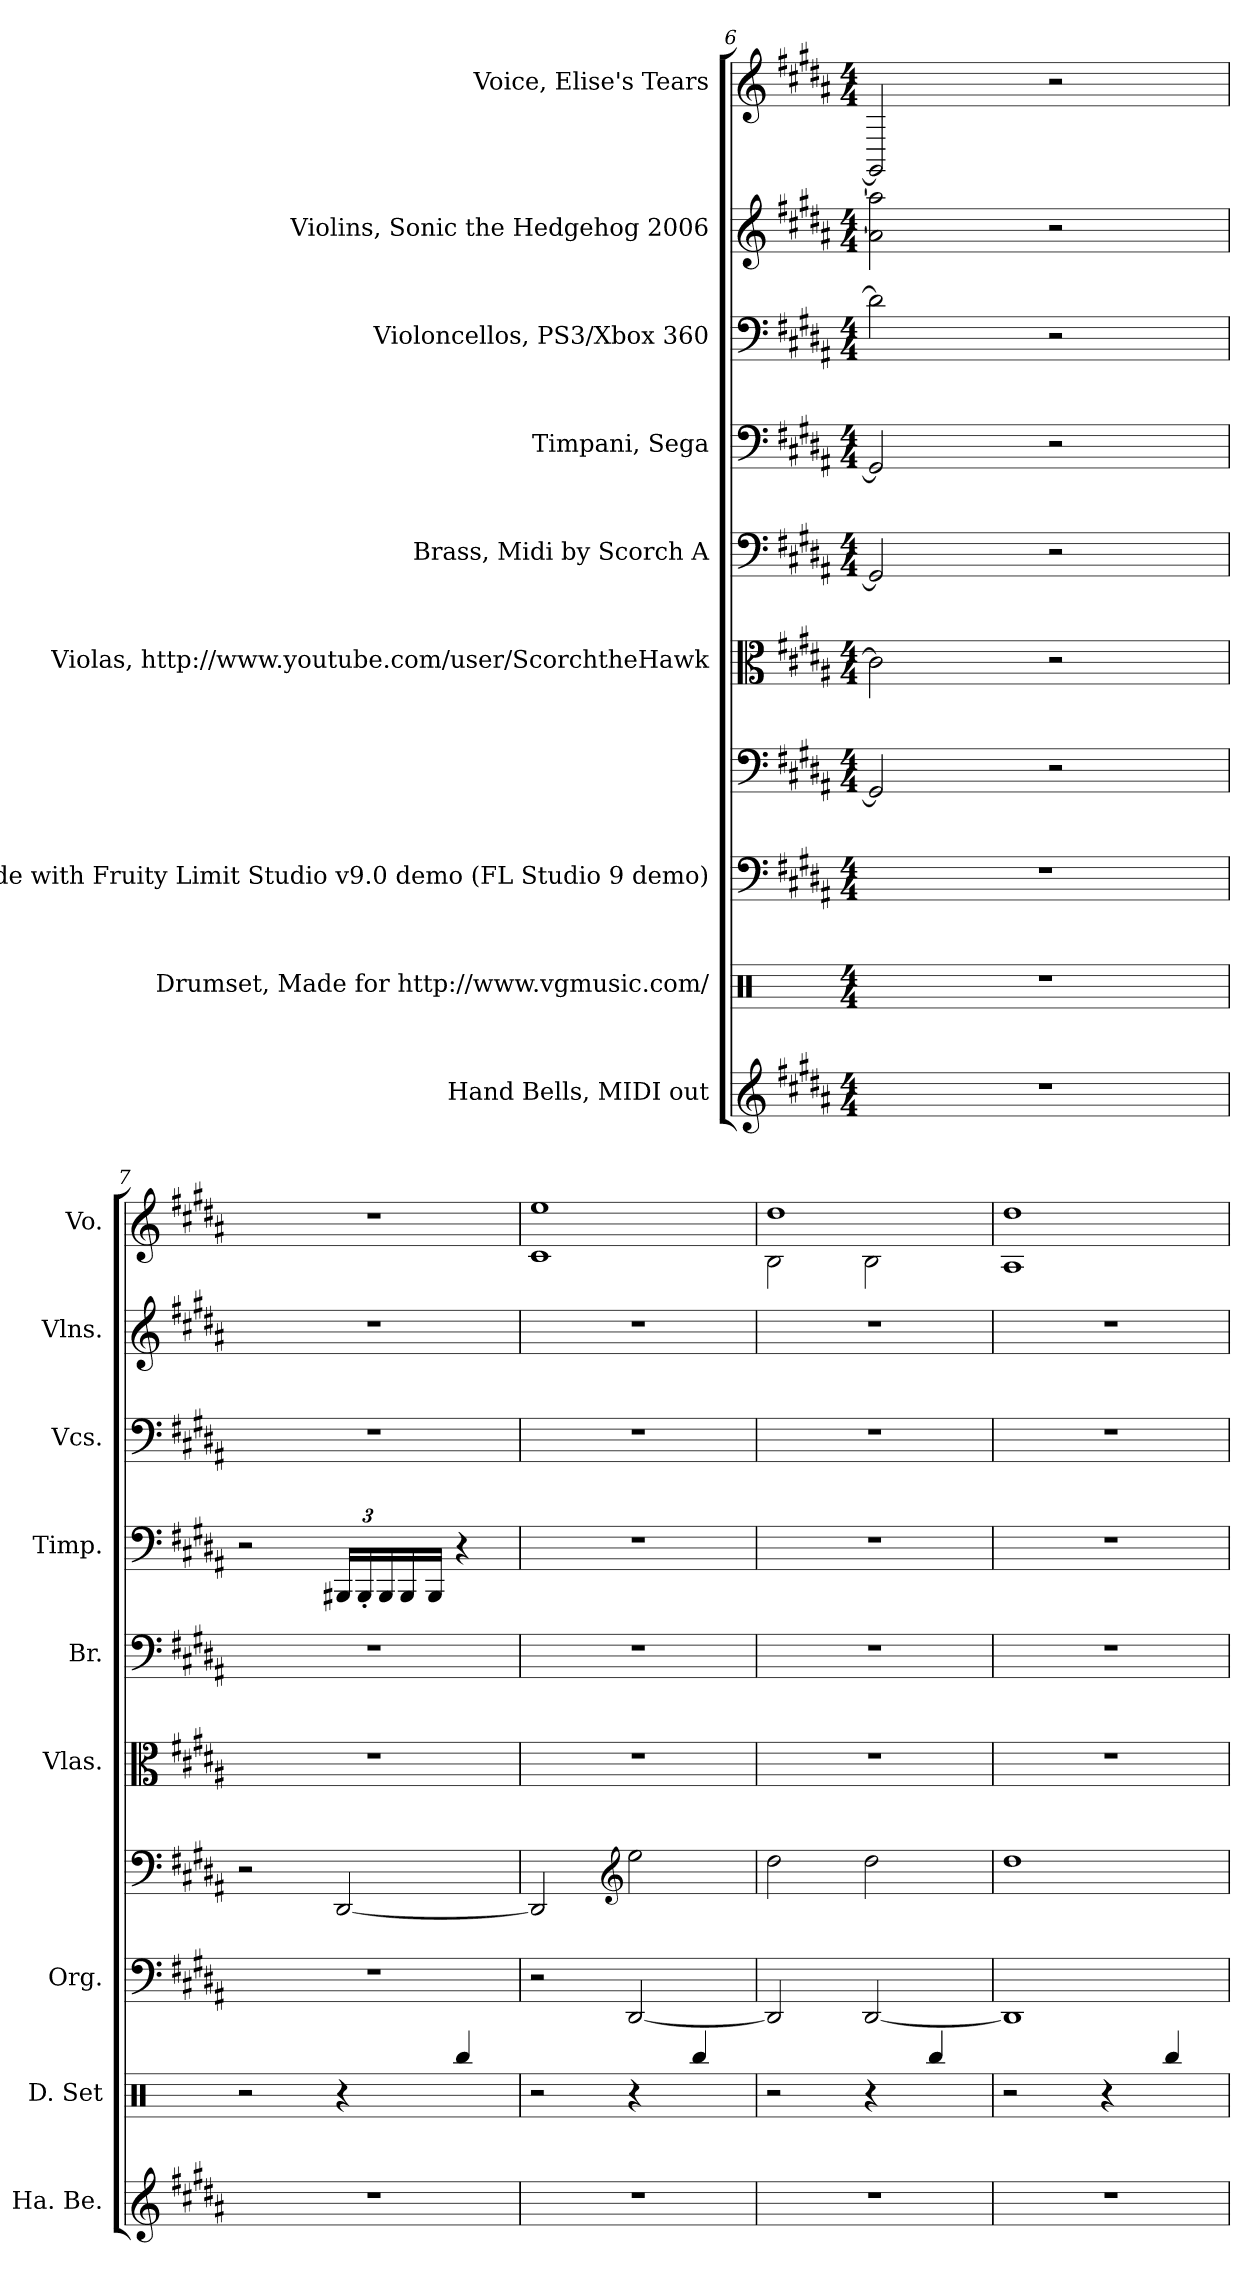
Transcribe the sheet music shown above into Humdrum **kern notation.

**kern	**kern	**kern	**kern	**kern	**kern	**kern	**kern	**kern	**kern
*part9	*part8	*part7	*part7	*part6	*part5	*part4	*part3	*part2	*part1
*staff10	*staff9	*staff8	*staff7	*staff6	*staff5	*staff4	*staff3	*staff2	*staff1
*I"Hand Bells, MIDI out	*I"Drumset, Made for http://www.vgmusic.com/	*I"Organ, Made with Fruity Limit Studio v9.0 demo (FL Studio 9 demo)	*	*I"Violas, http://www.youtube.com/user/ScorchtheHawk	*I"Brass, Midi by Scorch A	*I"Timpani, Sega	*I"Violoncellos, PS3/Xbox 360	*I"Violins, Sonic the Hedgehog 2006	*I"Voice, Elise's Tears
*I'Ha. Be.	*I'D. Set	*I'Org.	*	*I'Vlas.	*I'Br.	*I'Timp.	*I'Vcs.	*I'Vlns.	*I'Vo.
*clefG2	*clefX	*clefF4	*clefF4	*clefC3	*clefF4	*clefF4	*clefF4	*clefG2	*clefG2
*k[f#c#g#d#a#]	*k[]	*k[f#c#g#d#a#]	*k[f#c#g#d#a#]	*k[f#c#g#d#a#]	*k[f#c#g#d#a#]	*k[f#c#g#d#a#]	*k[f#c#g#d#a#]	*k[f#c#g#d#a#]	*k[f#c#g#d#a#]
*M4/4	*M4/4	*M4/4	*M4/4	*M4/4	*M4/4	*M4/4	*M4/4	*M4/4	*M4/4
=6	=6	=6	=6	=6	=6	=6	=6	=6	=6
1r	1r	1r	2GG#/]	2c#\]	2GG#/]	2GG#/]	2d#\]	2a#\] 2aa#\]	2GG#/]
.	.	.	2r	2r	2r	2r	2r	2r	2r
=7	=7	=7	=7	=7	=7	=7	=7	=7	=7
1r	2r	1r	2r	1r	1r	2r	1r	1r	1r
*	*	*	*	*	*	*Xbrackettup	*	*	*
.	4r	.	[2DD#/	.	.	24BBB#X/LL	.	.	.
.	.	.	.	.	.	24BBB#'/	.	.	.
.	.	.	.	.	.	24BBB#/	.	.	.
.	.	.	.	.	.	16BBB#/	.	.	.
.	.	.	.	.	.	16BBB#/JJ	.	.	.
.	4Rbb/	.	.	.	.	4r	.	.	.
=8	=8	=8	=8	=8	=8	=8	=8	=8	=8
1r	2r	2r	2DD#/]	1r	1r	1r	1r	1r	1c# 1ee
*	*	*	*clefG2	*	*	*	*	*	*
.	4r	[2DD#/	2ee\	.	.	.	.	.	.
.	4Rbb/	.	.	.	.	.	.	.	.
=9	=9	=9	=9	=9	=9	=9	=9	=9	=9
*	*	*	*	*	*	*	*	*	*^
1r	2r	2DD#/]	2dd#\	1r	1r	1r	1r	1r	1dd#	2B\
.	4r	[2DD#/	2dd#\	.	.	.	.	.	.	2B\
.	4Rbb/	.	.	.	.	.	.	.	.	.
*	*	*	*	*	*	*	*	*	*v	*v
!!LO:PB:g=z
=10	=10	=10	=10	=10	=10	=10	=10	=10	=10
1r	2r	1DD#]	1dd#	1r	1r	1r	1r	1r	1A# 1dd#
.	4r	.	.	.	.	.	.	.	.
.	4Rbb/	.	.	.	.	.	.	.	.
=	=	=	=	=	=	=	=	=	=
*-	*-	*-	*-	*-	*-	*-	*-	*-	*-
